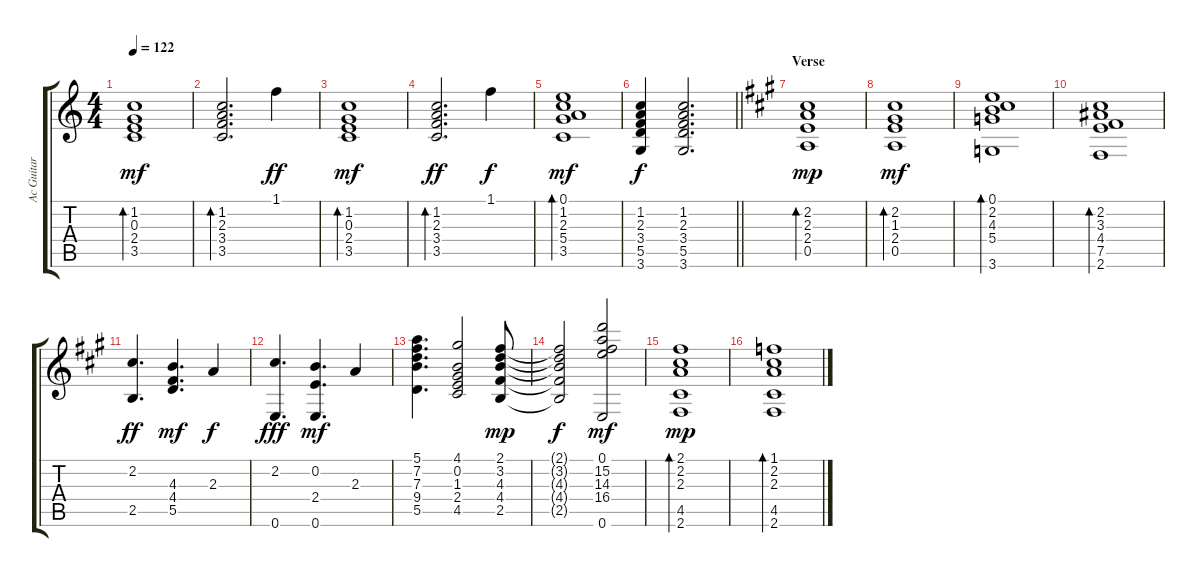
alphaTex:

\track ("Ac Guitar 2" "Ac Guitar ") {instrument acousticguitarsteel}
\staff {score tabs}
\tuning (E4 B3 G3 D3 A2 E2) {hide}
\ts (4 4)
\tempo 122
\clef g2
\ks c
(1.2 0.3 2.4 3.5).1{bd 240 dy mf} |
(1.2 2.3 3.4 3.5).2{d bd 240} 1.1.4{dy ff} |
(1.2 0.3 2.4 3.5).1{bd 240 dy mf} |
(1.2 2.3 3.4 3.5).2{d bd 240 dy ff} 1.1.4{dy f} |
(0.1 1.2 2.3 5.4 3.5).1{bd 240 dy mf} |
\barLineRight lightlight
(1.2 2.3 3.4 5.5 3.6).4{dy f} (1.2 2.3 3.4 5.5 3.6).2{d} |
\section ("" "Verse")
\ks a
(2.2 2.3 2.4 0.5).1{bd 240 dy mp} |
(2.2 1.3 2.4 0.5).1{bd 240 dy mf} |
(0.1 2.2 4.3 5.4 3.6).1{bd 240} |
(2.2 3.3 4.4 7.5 2.6).1{bd 240} |
(2.2 2.5).4{d dy ff} (4.3 4.4 5.5).4{d dy mf} 2.3.4{dy f} |
(2.2 0.6).4{d dy fff} (0.2 2.4 0.6).4{d dy mf} 2.3.4 |
(5.1 7.2 7.3 9.4 5.5).4{d} (4.1 0.2 1.3 2.4 4.5).2 (2.1 3.2 4.3 4.4 2.5).8{dy mp} |
(2.1{t} 3.2{t} 4.3{t} 4.4{t} 2.5{t}).2{dy f} (0.1 15.2 14.3 16.4 0.6).2{dy mf} |
(2.1 2.2 2.3 4.5 2.6).1{bd 240 dy mp} |
(1.1 2.2 2.3 4.5 2.6).1{bd 240}
